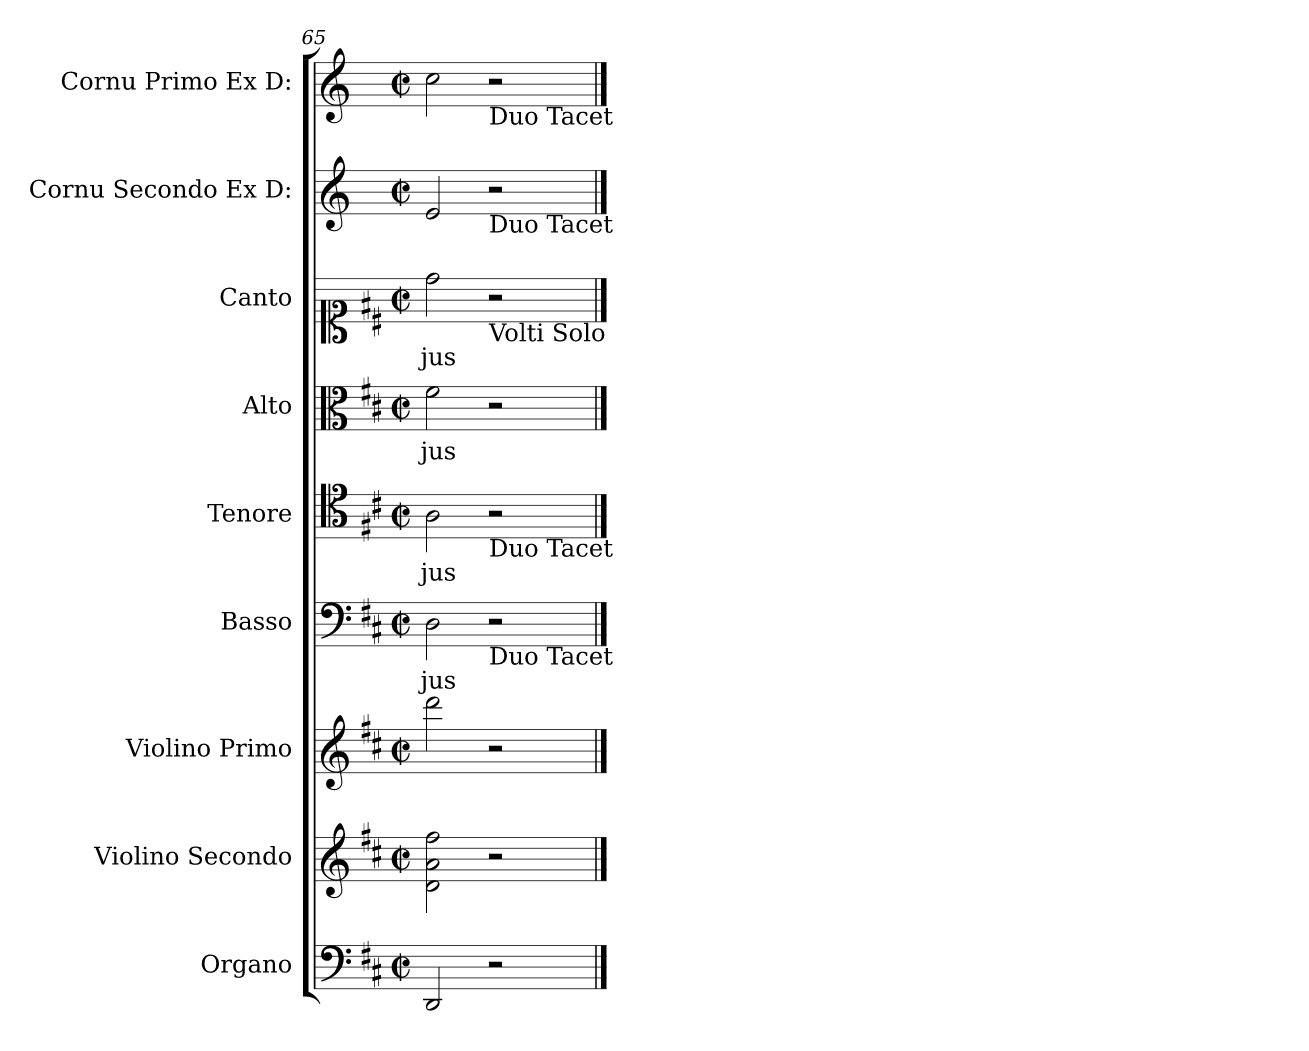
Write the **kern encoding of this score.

**kern	**kern	**kern	**kern	**text	**kern	**text	**kern	**text	**kern	**text	**kern	**kern
*part9	*part8	*part7	*part6	*part6	*part5	*part5	*part4	*part4	*part3	*part3	*part2	*part1
*staff9	*staff8	*staff7	*staff6	*staff6	*staff5	*staff5	*staff4	*staff4	*staff3	*staff3	*staff2	*staff1
*I"Organo	*I"Violino Secondo	*I"Violino Primo	*I"Basso	*	*I"Tenore	*	*I"Alto	*	*I"Canto	*	*I"Cornu Secondo Ex D:	*I"Cornu Primo Ex D:
*	*I'vl 2	*I'vl 1	*I'B	*	*I'T	*	*I'A	*	*	*	*I'cor 2	*I'cor 1
*clefF4	*clefG2	*clefG2	*clefF4	*	*clefC4	*	*clefC3	*	*clefC1	*	*clefG2	*clefG2
*	*	*	*	*	*	*	*	*	*	*	*ITrd-1c-2	*ITrd-1c-2
*k[f#c#]	*k[f#c#]	*k[f#c#]	*k[f#c#]	*	*k[f#c#]	*	*k[f#c#]	*	*k[f#c#]	*	*k[f#c#]	*k[f#c#]
*M2/2	*M2/2	*M2/2	*M2/2	*	*M2/2	*	*M2/2	*	*M2/2	*	*M2/2	*M2/2
*met(c|)	*met(c|)	*met(c|)	*met(c|)	*	*met(c|)	*	*met(c|)	*	*met(c|)	*	*met(c|)	*met(c|)
=65	=65	=65	=65	=65	=65	=65	=65	=65	=65	=65	=65	=65
!	!	!	!	!LO:LY:i	!	!LO:LY:i	!	!	!	!LO:LY:i	!	!
2DD/	2d\ 2a\ 2ff#\	2ddd\	2D\	-jus	2A\	-jus	2f#\	-jus	2dd\	-jus	2f#/	2dd\
!	!	!	!	!	!	!	!	!	!	!	!	!LO:TX:b:t=Duo Tacet
!	!	!	!	!	!	!	!	!	!	!	!LO:TX:b:t=Duo Tacet	!
!	!	!	!	!	!	!	!	!	!LO:TX:b:t=Volti Solo	!	!	!
!	!	!	!	!	!LO:TX:b:t=Duo Tacet	!	!	!	!	!	!	!
!	!	!	!LO:TX:b:t=Duo Tacet	!	!	!	!	!	!	!	!	!
2r	2r	2r	2r	.	2r	.	2r	.	2r	.	2r	2r
==	==	==	==	==	==	==	==	==	==	==	==	==
*-	*-	*-	*-	*-	*-	*-	*-	*-	*-	*-	*-	*-
